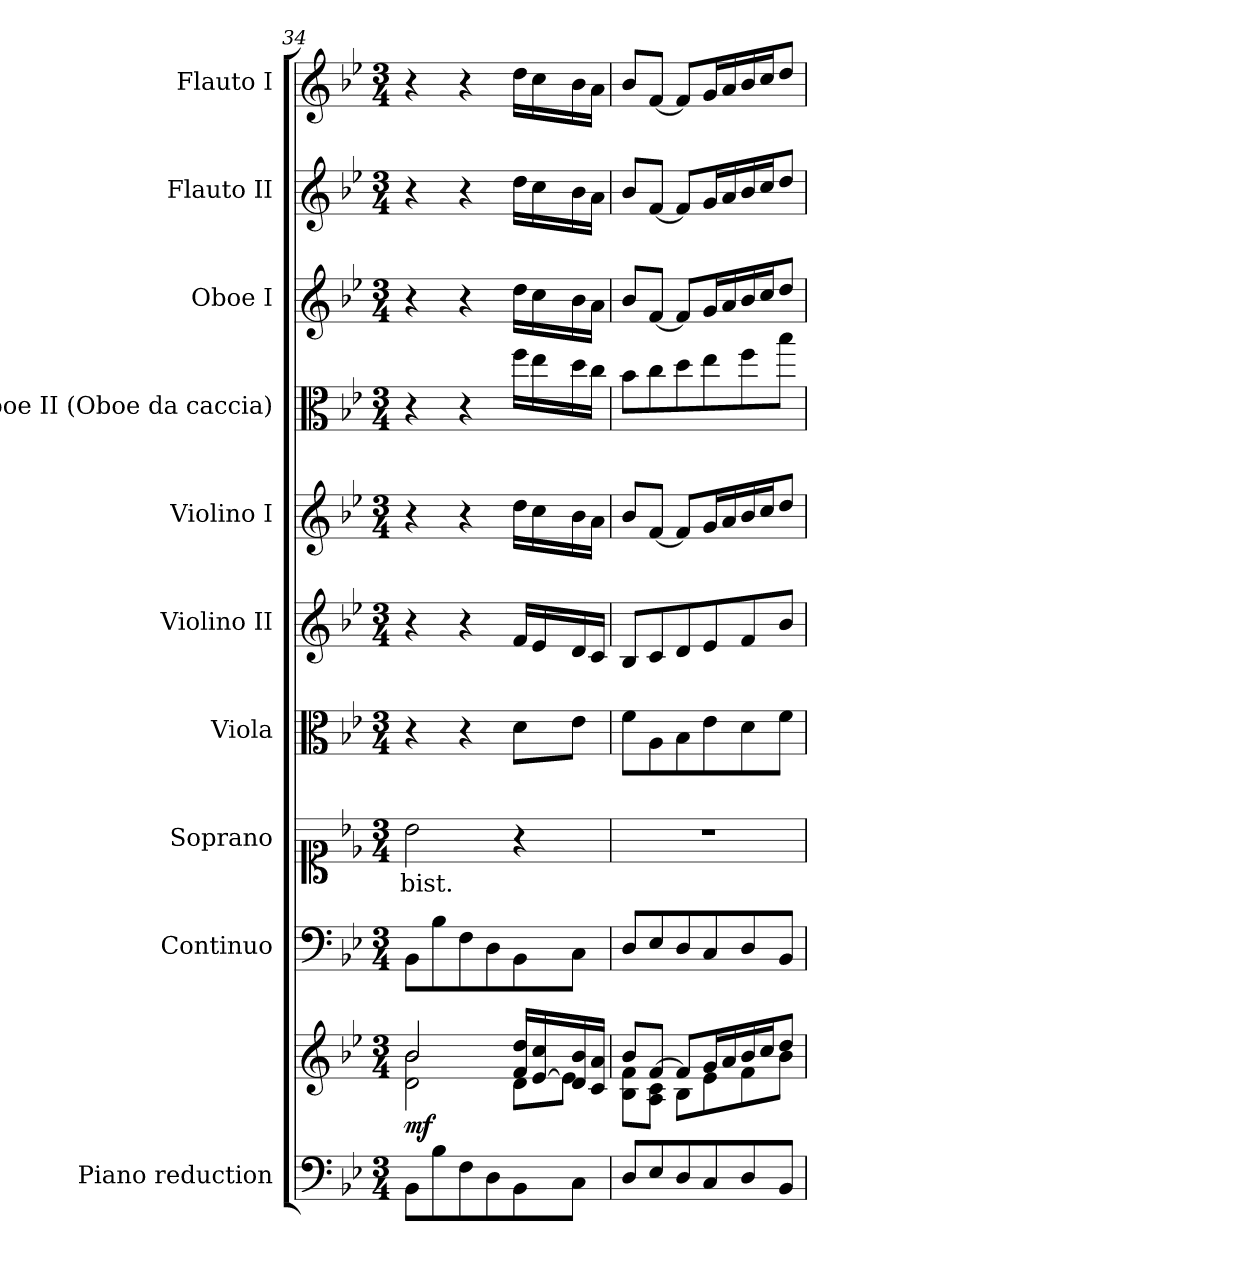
**kern	**kern	**dynam	**kern	**kern	**text	**kern	**kern	**kern	**kern	**kern	**kern	**kern
*part10	*part10	*part10	*part9	*part8	*part8	*part7	*part6	*part5	*part4	*part3	*part2	*part1
*staff11	*staff10	*staff10/11	*staff9	*staff8	*staff8	*staff7	*staff6	*staff5	*staff4	*staff3	*staff2	*staff1
*I"Piano reduction	*	*	*I"Continuo	*I"Soprano	*	*I"Viola	*I"Violino II	*I"Violino I	*I"Oboe II (Oboe da caccia)	*I"Oboe I	*I"Flauto II	*I"Flauto I
*I'Pno	*	*	*	*	*	*I'Vla	*I'Vln	*I'Vln	*	*I'Ob	*I'Fl	*I'Fl
*clefF4	*clefG2	*	*clefF4	*clefC1	*	*clefC3	*clefG2	*clefG2	*clefC3	*clefG2	*clefG2	*clefG2
*	*	*	*	*	*	*	*	*	*ITrd12c21	*	*	*
*k[b-e-]	*k[b-e-]	*	*k[b-e-]	*k[b-e-]	*	*k[b-e-]	*k[b-e-]	*k[b-e-]	*k[b-e-]	*k[b-e-]	*k[b-e-]	*k[b-e-]
*M3/4	*M3/4	*	*M3/4	*M3/4	*	*M3/4	*M3/4	*M3/4	*M3/4	*M3/4	*M3/4	*M3/4
=34	=34	=34	=34	=34	=34	=34	=34	=34	=34	=34	=34	=34
*	*^	*	*	*	*	*	*	*	*	*	*	*
!	!	!	!LO:DY:b	!	!	!LO:LY:b	!	!	!	!	!	!	!
8BB-\L	2b-/	2d\ 2b-\	mf	8BB-\L	2b-\	bist.	4r	4r	4r	4r	4r	4r	4r
8B-\	.	.	.	8B-\	.	.	.	.	.	.	.	.	.
8F\	.	.	.	8F\	.	.	4r	4r	4r	4r	4r	4r	4r
8D\	.	.	.	8D\	.	.	.	.	.	.	.	.	.
8BB-\	16f/ 16dd/LL	8d\L	.	8BB-\	4r	.	8d\L	16f/LL	16dd\LL	16f\LL	16dd\LL	16dd\LL	16dd\LL
.	[16e-/ 16cc/	.	.	.	.	.	.	16e-/	16cc\	16e-\	16cc\	16cc\	16cc\
8C\J	16d/ 16b-/	8e-\J]	.	8C\J	.	.	8e-\J	16d/	16b-\	16d\	16b-\	16b-\	16b-\
.	16c/ 16a/JJ	.	.	.	.	.	.	16c/JJ	16a\JJ	16c\JJ	16a\JJ	16a\JJ	16a\JJ
=35	=35	=35	=35	=35	=35	=35	=35	=35	=35	=35	=35	=35	=35
8D/L	8b-/L	8B-\ 8f\L	.	8D/L	2.r	.	8f\L	8B-/L	8b-/L	8B-\L	8b-/L	8b-/L	8b-/L
8E-/	[8f/J	8A\ 8c\J	.	8E-/	.	.	8A\	8c/	[8f/J	8c\	[8f/J	[8f/J	[8f/J
8D/	8f/L]	8B-\L	.	8D/	.	.	8B-\	8d/	8f/L]	8d\	8f/L]	8f/L]	8f/L]
8C/	16g/L	8e-\	.	8C/	.	.	8e-\	8e-/	16g/L	8e-\	16g/L	16g/L	16g/L
.	16a/	.	.	.	.	.	.	.	16a/	.	16a/	16a/	16a/
8D/	16b-/	8f\	.	8D/	.	.	8d\	8f/	16b-/	8f\	16b-/	16b-/	16b-/
.	16cc/J	.	.	.	.	.	.	.	16cc/J	.	16cc/J	16cc/J	16cc/J
8BB-/J	8dd/J	8b-\J	.	8BB-/J	.	.	8f\J	8b-/J	8dd/J	8b-\J	8dd/J	8dd/J	8dd/J
*	*v	*v	*	*	*	*	*	*	*	*	*	*	*
=	=	=	=	=	=	=	=	=	=	=	=	=
*-	*-	*-	*-	*-	*-	*-	*-	*-	*-	*-	*-	*-
